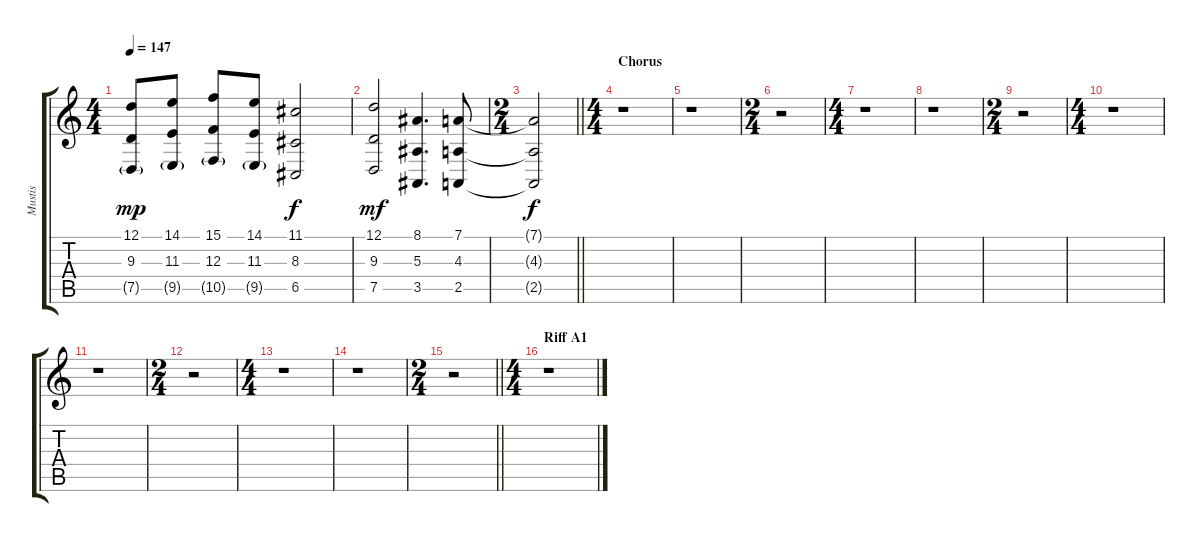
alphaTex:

\track ("Mustis" "Mustis") {instrument synthstrings2}
\staff {score tabs}
\tuning (D4 A3 F3 C3 G2 D2) {hide}
\ts (4 4)
\tempo 147
\clef g2
\ks c
(12.1 9.3 7.5{g}).8{dy mp} (14.1 11.3 9.5{g}).8 (15.1 12.3 10.5{g}).8 (14.1 11.3 9.5{g}).8 (11.1 8.3 6.5).2{dy f} |
(12.1 9.3 7.5).2{dy mf} (8.1 5.3 3.5).4{d} (7.1 4.3 2.5).8 |
\ts (2 4)
\barLineRight lightlight
(7.1{t} 4.3{t} 2.5{t}).2{dy f} |
\ts (4 4)
\section ("" "Chorus")
r.1 |
r.1 |
\ts (2 4)
r.2 |
\ts (4 4)
r.1 |
r.1 |
\ts (2 4)
r.2 |
\ts (4 4)
r.1 |
r.1 |
\ts (2 4)
r.2 |
\ts (4 4)
r.1 |
r.1 |
\ts (2 4)
\barLineRight lightlight
r.2 |
\ts (4 4)
\section ("" "Riff A1")
r.1
